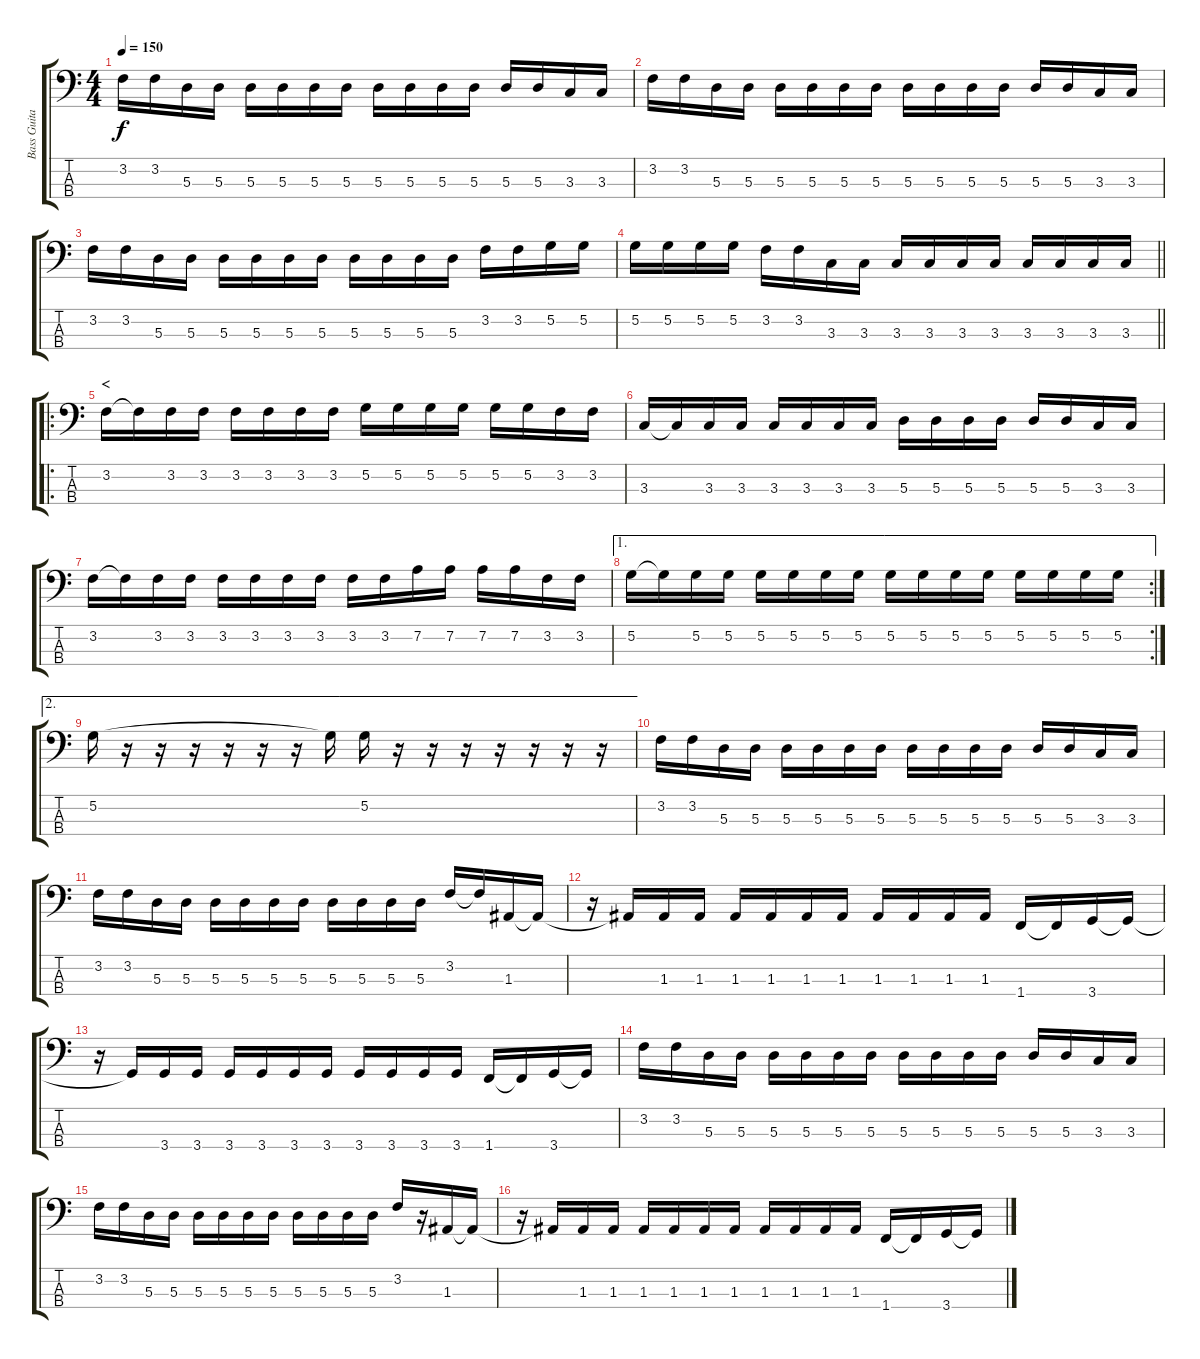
\track ("Bass Guitar" "Bass Guita") {instrument electricbassfinger}
\staff {score tabs}
\tuning (G2 D2 A1 E1) {hide}
\ts (4 4)
\tempo 150
\clef f4
\ks c
3.2.16{dy f} 3.2.16 5.3.16 5.3.16 5.3.16 5.3.16 5.3.16 5.3.16 5.3.16 5.3.16 5.3.16 5.3.16 5.3.16 5.3.16 3.3.16 3.3.16 |
3.2.16 3.2.16 5.3.16 5.3.16 5.3.16 5.3.16 5.3.16 5.3.16 5.3.16 5.3.16 5.3.16 5.3.16 5.3.16 5.3.16 3.3.16 3.3.16 |
3.2.16 3.2.16 5.3.16 5.3.16 5.3.16 5.3.16 5.3.16 5.3.16 5.3.16 5.3.16 5.3.16 5.3.16 3.2.16 3.2.16 5.2.16 5.2.16 |
\barLineRight lightlight
5.2.16 5.2.16 5.2.16 5.2.16 3.2.16 3.2.16 3.3.16 3.3.16 3.3.16 3.3.16 3.3.16 3.3.16 3.3.16 3.3.16 3.3.16 3.3.16 |
\ro
\section ("" "<")
3.2.16 3.2{t}.16 3.2.16 3.2.16 3.2.16 3.2.16 3.2.16 3.2.16 5.2.16 5.2.16 5.2.16 5.2.16 5.2.16 5.2.16 3.2.16 3.2.16 |
3.3.16 3.3{t}.16 3.3.16 3.3.16 3.3.16 3.3.16 3.3.16 3.3.16 5.3.16 5.3.16 5.3.16 5.3.16 5.3.16 5.3.16 3.3.16 3.3.16 |
3.2.16 3.2{t}.16 3.2.16 3.2.16 3.2.16 3.2.16 3.2.16 3.2.16 3.2.16 3.2.16 7.2.16 7.2.16 7.2.16 7.2.16 3.2.16 3.2.16 |
\ae 1
\rc 2
5.2.16 5.2{t}.16 5.2.16 5.2.16 5.2.16 5.2.16 5.2.16 5.2.16 5.2.16 5.2.16 5.2.16 5.2.16 5.2.16 5.2.16 5.2.16 5.2.16 |
\ae 2
5.2.16 r.16 r.16 r.16 r.16 r.16 r.16 5.2{t}.16 5.2.16 r.16 r.16 r.16 r.16 r.16 r.16 r.16 |
3.2.16 3.2.16 5.3.16 5.3.16 5.3.16 5.3.16 5.3.16 5.3.16 5.3.16 5.3.16 5.3.16 5.3.16 5.3.16 5.3.16 3.3.16 3.3.16 |
3.2.16 3.2.16 5.3.16 5.3.16 5.3.16 5.3.16 5.3.16 5.3.16 5.3.16 5.3.16 5.3.16 5.3.16 3.2.16 3.2{t}.16 1.3.16 1.3{t}.16 |
r.16 1.3{t}.16 1.3.16 1.3.16 1.3.16 1.3.16 1.3.16 1.3.16 1.3.16 1.3.16 1.3.16 1.3.16 1.4.16 1.4{t}.16 3.4.16 3.4{t}.16 |
r.16 3.4{t}.16 3.4.16 3.4.16 3.4.16 3.4.16 3.4.16 3.4.16 3.4.16 3.4.16 3.4.16 3.4.16 1.4.16 1.4{t}.16 3.4.16 3.4{t}.16 |
3.2.16 3.2.16 5.3.16 5.3.16 5.3.16 5.3.16 5.3.16 5.3.16 5.3.16 5.3.16 5.3.16 5.3.16 5.3.16 5.3.16 3.3.16 3.3.16 |
3.2.16 3.2.16 5.3.16 5.3.16 5.3.16 5.3.16 5.3.16 5.3.16 5.3.16 5.3.16 5.3.16 5.3.16 3.2.16 r.16 1.3.16 1.3{t}.16 |
r.16 1.3{t}.16 1.3.16 1.3.16 1.3.16 1.3.16 1.3.16 1.3.16 1.3.16 1.3.16 1.3.16 1.3.16 1.4.16 1.4{t}.16 3.4.16 3.4{t}.16
